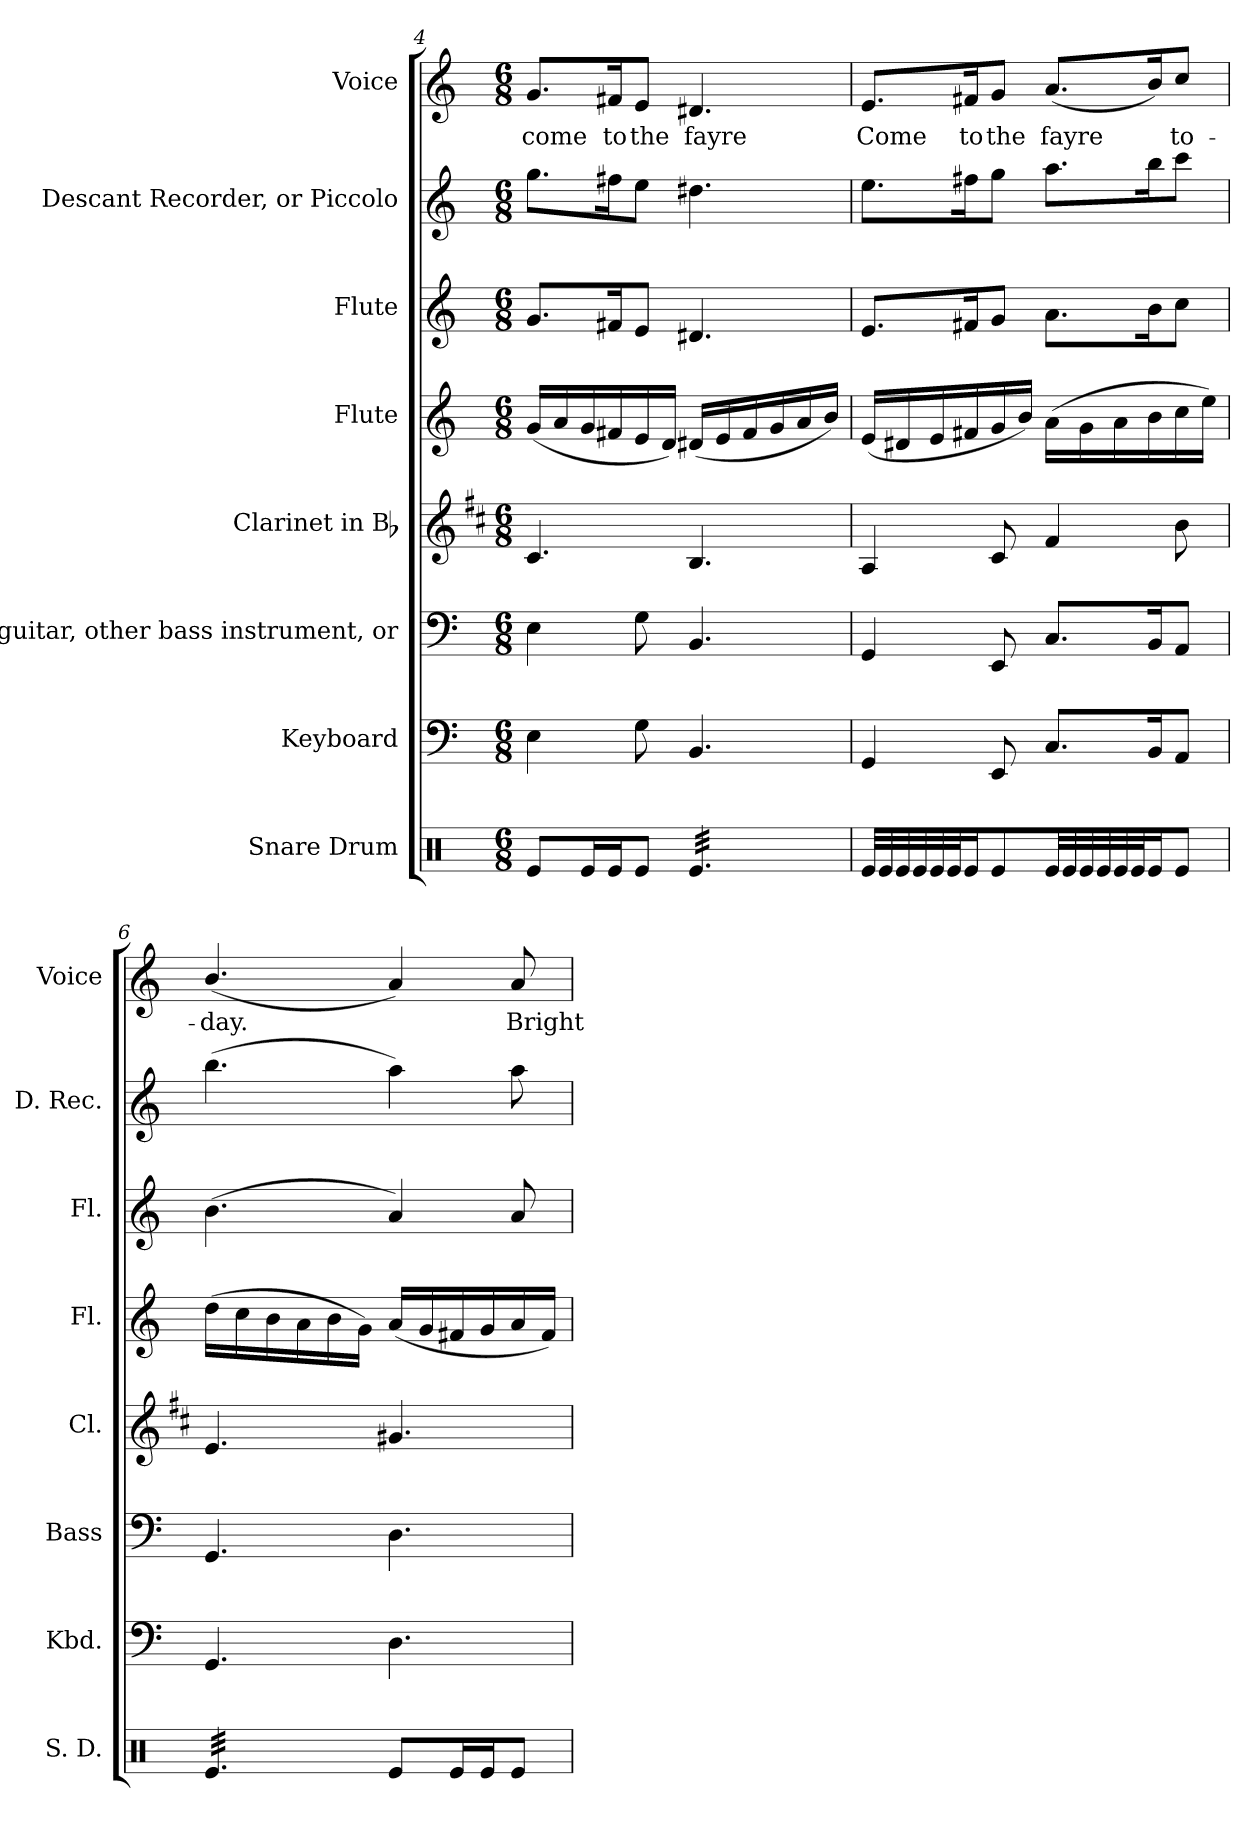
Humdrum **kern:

**kern	**kern	**kern	**kern	**kern	**kern	**kern	**kern	**text
*part8	*part7	*part6	*part5	*part4	*part3	*part2	*part1	*part1
*staff8	*staff7	*staff6	*staff5	*staff4	*staff3	*staff2	*staff1	*staff1
*I"Snare Drum	*I"Keyboard	*I"Bass guitar, other bass instrument,  or	*I"Clarinet in Bb	*I"Flute	*I"Flute	*I"Descant Recorder, or Piccolo	*I"Voice	*
*I'S. D.	*I'Kbd.	*I'Bass	*I'Cl.	*I'Fl.	*I'Fl.	*I'D. Rec.	*I'Voice	*
*clefX	*clefF4	*clefF4	*clefG2	*clefG2	*clefG2	*clefG2	*clefG2	*
*	*	*ITrd7c12	*ITrd1c2	*	*	*ITrd-7c-12	*	*
*k[]	*k[]	*k[]	*k[]	*k[]	*k[]	*k[]	*k[]	*
*C:	*C:	*C:	*C:	*C:	*C:	*C:	*C:	*
*M6/8	*M6/8	*M6/8	*M6/8	*M6/8	*M6/8	*M6/8	*M6/8	*
=4	=4	=4	=4	=4	=4	=4	=4	=4
!	!	!	!	!	!	!	!	!LO:LY:b:color=#000000
8Rei/L	4Ei\	4EEi\	4.Bi/	(16gi/LL	8.gi/L	8.gggi\L	8.gi/L	come
.	.	.	.	16ai/	.	.	.	.
16Rei/L	.	.	.	16gi/	.	.	.	.
!	!	!	!	!	!	!	!	!LO:LY:b:color=#000000
16Rei/J	.	.	.	16f#Xi/	16f#Xi/K	16fff#Xi\K	16f#Xi/K	to
!	!	!	!	!	!	!	!	!LO:LY:b:color=#000000
8Rei/J	8Gi\	8GGi\	.	16ei/	8ei/J	8eeei\J	8ei/J	the
.	.	.	.	16di/JJ)	.	.	.	.
!	!	!	!	!	!	!	!	!LO:LY:b:color=#000000
*tremolo	*	*	*	*	*	*	*	*
32Rei/LLL	4.BBi/	4.BBBi/	4.Ai/	(16d#Xi/LL	4.d#Xi/	4.ddd#Xi\	4.d#Xi/	fayre
32Rei/	.	.	.	.	.	.	.	.
32Rei/	.	.	.	16ei/	.	.	.	.
32Rei/	.	.	.	.	.	.	.	.
32Rei/	.	.	.	16f#i/	.	.	.	.
32Rei/	.	.	.	.	.	.	.	.
32Rei/	.	.	.	16gi/	.	.	.	.
32Rei/	.	.	.	.	.	.	.	.
32Rei/	.	.	.	16ai/	.	.	.	.
32Rei/	.	.	.	.	.	.	.	.
32Rei/	.	.	.	16bi/JJ)	.	.	.	.
32Rei/JJJ	.	.	.	.	.	.	.	.
=5	=5	=5	=5	=5	=5	=5	=5	=5
!	!	!	!	!	!	!	!	!LO:LY:b:color=#000000
32Rei/LLL	4GGi/	4GGGi/	4Gi/	(16ei/LL	8.ei/L	8.eeei\L	8.ei/L	Come
32Rei/	.	.	.	.	.	.	.	.
32Rei/	.	.	.	16d#Xi/	.	.	.	.
32Rei/	.	.	.	.	.	.	.	.
32Rei/	.	.	.	16ei/	.	.	.	.
32Rei/JJJ	.	.	.	.	.	.	.	.
*Xtremolo	*	*	*	*	*	*	*	*
!	!	!	!	!	!	!	!	!LO:LY:b:color=#000000
16Rei/K	.	.	.	16f#Xi/	16f#Xi/K	16fff#Xi\K	16f#Xi/K	to
!	!	!	!	!	!	!	!	!LO:LY:b:color=#000000
8Rei/J	8EEi/	8EEEi/	8Bi/	16gi/	8gi/J	8gggi\J	8gi/J	the
.	.	.	.	16bi/JJ)	.	.	.	.
!	!	!	!	!	!	!	!	!LO:LY:b:color=#000000
*tremolo	*	*	*	*	*	*	*	*
32Rei/LLL	8.Ci/L	8.CCi/L	4ei/	(16ai\LL	8.ai\L	8.aaai\L	(8.ai/L	fayre
32Rei/	.	.	.	.	.	.	.	.
32Rei/	.	.	.	16gi\	.	.	.	.
32Rei/	.	.	.	.	.	.	.	.
32Rei/	.	.	.	16ai\	.	.	.	.
32Rei/JJJ	.	.	.	.	.	.	.	.
*Xtremolo	*	*	*	*	*	*	*	*
16Rei/K	16BBi/K	16BBBi/K	.	16bi\	16bi\K	16bbbi\K	16bi/K)	.
!	!	!	!	!	!	!	!	!LO:LY:b:color=#000000
8Rei/J	8AAi/J	8AAAi/J	8ai\	16cci\	8cci\J	8cccci\J	8cci/J	to-
.	.	.	.	16eei\JJ)	.	.	.	.
!!LO:LB:g=z
=6	=6	=6	=6	=6	=6	=6	=6	=6
!	!	!	!	!	!	!	!	!LO:LY:b:color=#000000
*tremolo	*	*	*	*	*	*	*	*
32Rei/LLL	4.GGi/	4.GGGi/	4.di/	(16ddi\LL	(4.bi\	(4.bbbi\	(4.bi/	-day.
32Rei/	.	.	.	.	.	.	.	.
32Rei/	.	.	.	16cci\	.	.	.	.
32Rei/	.	.	.	.	.	.	.	.
32Rei/	.	.	.	16bi\	.	.	.	.
32Rei/	.	.	.	.	.	.	.	.
32Rei/	.	.	.	16ai\	.	.	.	.
32Rei/	.	.	.	.	.	.	.	.
32Rei/	.	.	.	16bi\	.	.	.	.
32Rei/	.	.	.	.	.	.	.	.
32Rei/	.	.	.	16gi\JJ)	.	.	.	.
32Rei/JJJ	.	.	.	.	.	.	.	.
*Xtremolo	*	*	*	*	*	*	*	*
8Rei/L	4.Di\	4.DDi\	4.f#Xi/	(16ai/LL	4ai/)	4aaai\)	4ai/)	.
.	.	.	.	16gi/	.	.	.	.
16Rei/L	.	.	.	16f#Xi/	.	.	.	.
16Rei/J	.	.	.	16gi/	.	.	.	.
!	!	!	!	!	!	!	!	!LO:LY:b:color=#000000
8Rei/J	.	.	.	16ai/	8ai/	8aaai\	8ai/	Bright
.	.	.	.	16f#i/JJ)	.	.	.	.
=	=	=	=	=	=	=	=	=
*-	*-	*-	*-	*-	*-	*-	*-	*-
